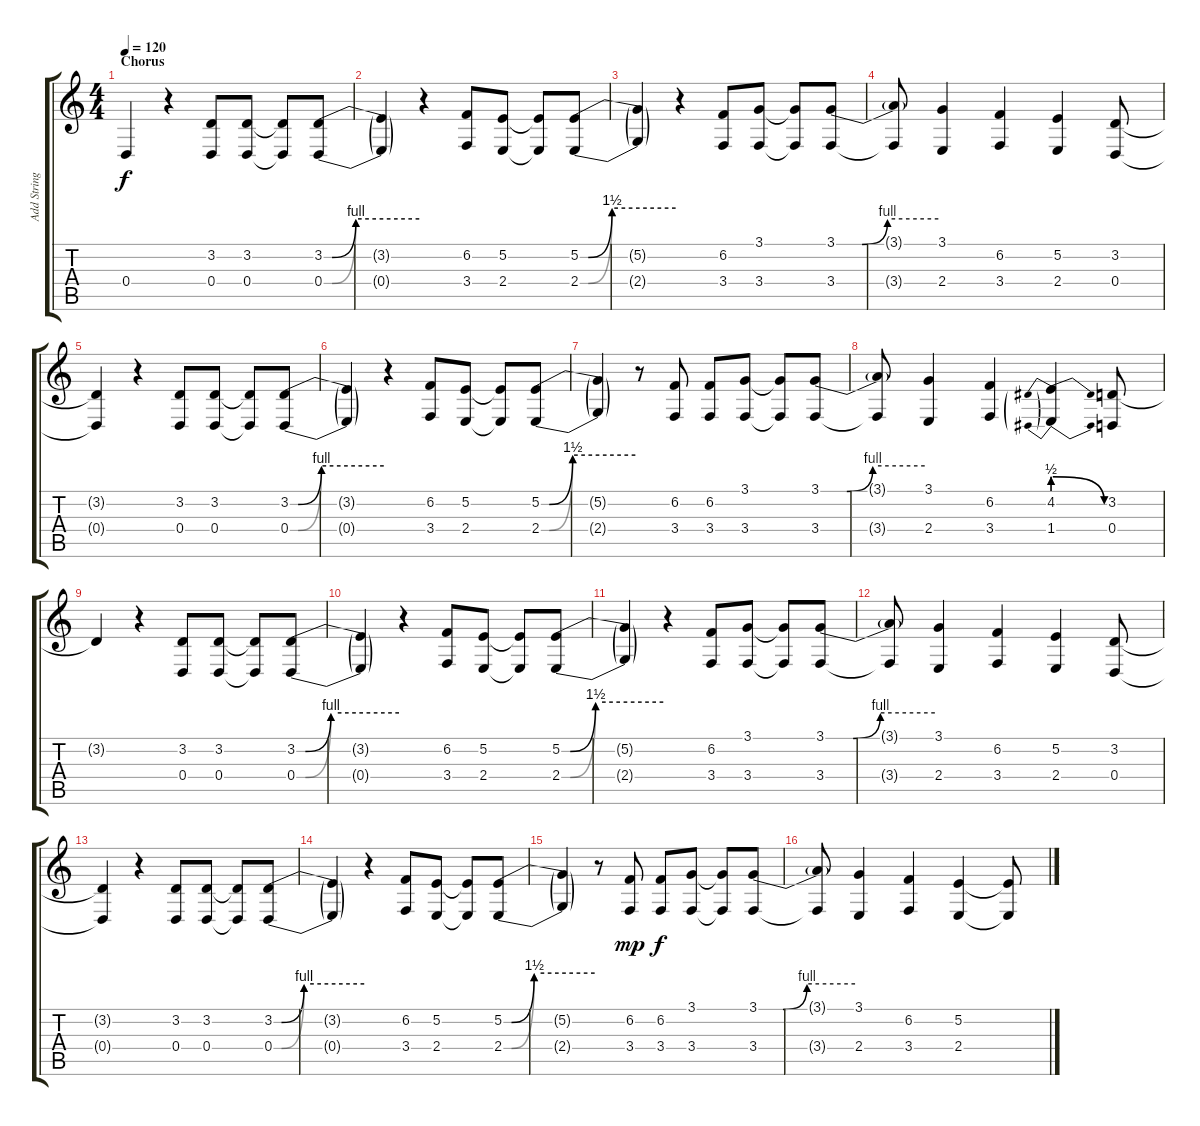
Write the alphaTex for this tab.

\track ("Add Strings (Vocals)" "Add String") {instrument pizzicatostrings}
\staff {score tabs}
\tuning (E4 B3 G3 D3 A2 E2) {hide}
\ts (4 4)
\section ("" "Chorus")
\tempo 120
\clef g2
\ks c
0.4.4{dy f} r.4 (3.2 0.4).8 (3.2 0.4).8 (3.2{t} 0.4{t}).8 (3.2{be (custom 0 0 5 0 20 4 60 4)} 0.4{be (custom 0 0 5 0 20 4 60 4)}).8 |
(3.2{t} 0.4{t}).4 r.4 (6.2 3.4).8 (5.2 2.4).8 (5.2{t} 2.4{t}).8 (5.2{be (custom 0 0 5 0 20 6 60 6)} 2.4{be (custom 0 0 5 0 20 6 60 6)}).8 |
(5.2{t} 2.4{t}).4 r.4 (6.2 3.4).8 (3.1 3.4).8 (3.1{t} 3.4{t}).8 (3.1{be (custom 0 0 15 0 30 4 60 4)} 3.4).8 |
(3.1{t} 3.4{t}).8 (3.1 2.4).4 (6.2 3.4).4 (5.2 2.4).4 (3.2 0.4).8 |
(3.2{t} 0.4{t}).4 r.4 (3.2 0.4).8 (3.2 0.4).8 (3.2{t} 0.4{t}).8 (3.2{be (custom 0 0 5 0 20 4 60 4)} 0.4{be (custom 0 0 5 0 20 4 60 4)}).8 |
(3.2{t} 0.4{t}).4 r.4 (6.2 3.4).8 (5.2 2.4).8 (5.2{t} 2.4{t}).8 (5.2{be (custom 0 0 5 0 20 6 60 6)} 2.4{be (custom 0 0 5 0 20 6 60 6)}).8 |
(5.2{t} 2.4{t}).4 r.8 (6.2 3.4).8 (6.2 3.4).8 (3.1 3.4).8 (3.1{t} 3.4{t}).8 (3.1{be (custom 0 0 15 0 30 4 60 4)} 3.4).8 |
(3.1{t} 3.4{t}).8 (3.1 2.4).4 (6.2 3.4).4 (4.2{be (prebendrelease 0 2 60 0)} 1.4{be (prebendrelease 0 2 60 0)}).4 (3.2 0.4).8 |
3.2{t}.4 r.4 (3.2 0.4).8 (3.2 0.4).8 (3.2{t} 0.4{t}).8 (3.2{be (custom 0 0 5 0 20 4 60 4)} 0.4{be (custom 0 0 5 0 20 4 60 4)}).8 |
(3.2{t} 0.4{t}).4 r.4 (6.2 3.4).8 (5.2 2.4).8 (5.2{t} 2.4{t}).8 (5.2{be (custom 0 0 5 0 20 6 60 6)} 2.4{be (custom 0 0 5 0 20 6 60 6)}).8 |
(5.2{t} 2.4{t}).4 r.4 (6.2 3.4).8 (3.1 3.4).8 (3.1{t} 3.4{t}).8 (3.1{be (custom 0 0 15 0 30 4 60 4)} 3.4).8 |
(3.1{t} 3.4{t}).8 (3.1 2.4).4 (6.2 3.4).4 (5.2 2.4).4 (3.2 0.4).8 |
(3.2{t} 0.4{t}).4 r.4 (3.2 0.4).8 (3.2 0.4).8 (3.2{t} 0.4{t}).8 (3.2{be (custom 0 0 5 0 20 4 60 4)} 0.4{be (custom 0 0 5 0 20 4 60 4)}).8 |
(3.2{t} 0.4{t}).4 r.4 (6.2 3.4).8 (5.2 2.4).8 (5.2{t} 2.4{t}).8 (5.2{be (custom 0 0 5 0 20 6 60 6)} 2.4{be (custom 0 0 5 0 20 6 60 6)}).8 |
(5.2{t} 2.4{t}).4 r.8 (6.2 3.4).8{dy mp} (6.2 3.4).8{dy f} (3.1 3.4).8 (3.1{t} 3.4{t}).8 (3.1{be (custom 0 0 15 0 30 4 60 4)} 3.4).8 |
(3.1{t} 3.4{t}).8 (3.1 2.4).4 (6.2 3.4).4 (5.2 2.4).4 (5.2{t} 2.4{t}).8
